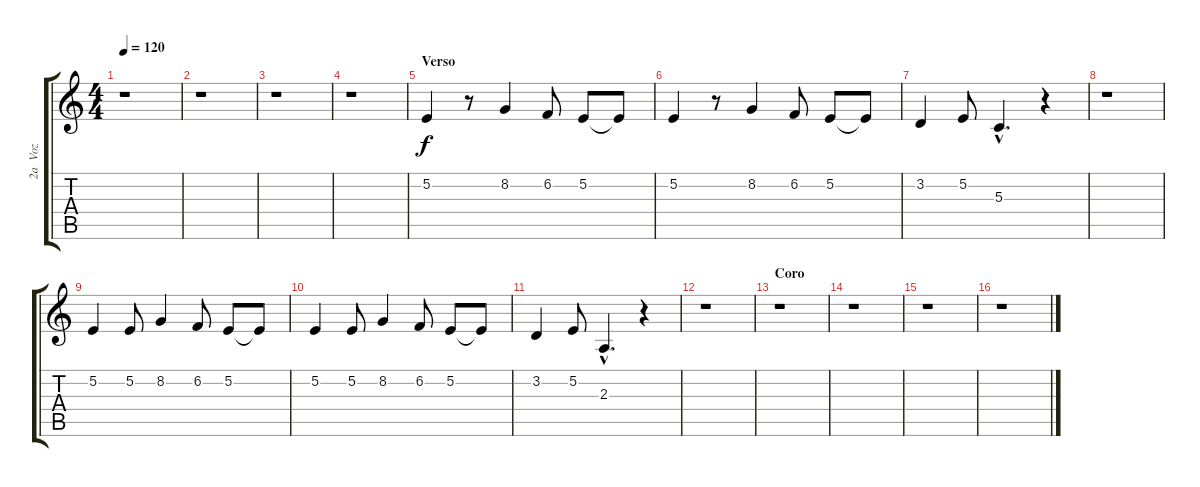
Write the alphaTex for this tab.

\track ("2a  Voz" "2a  Voz") {instrument synthvoice}
\staff {score tabs}
\tuning (E4 B3 G3 D3 A2 E2) {hide}
\ts (4 4)
\tempo 120
\clef g2
\ks c
r.1{dy f} |
r.1 |
r.1 |
r.1 |
\section ("" "Verso")
5.2.4 r.8 8.2.4 6.2.8 5.2.8 5.2{t}.8 |
5.2.4 r.8 8.2.4 6.2.8 5.2.8 5.2{t}.8 |
3.2.4 5.2.8 5.3{hac}.4{d} r.4 |
r.1 |
5.2.4 5.2.8 8.2.4 6.2.8 5.2.8 5.2{t}.8 |
5.2.4 5.2.8 8.2.4 6.2.8 5.2.8 5.2{t}.8 |
3.2.4 5.2.8 2.3{hac}.4{d} r.4 |
r.1 |
\section ("" "Coro")
r.1 |
r.1 |
r.1 |
r.1
